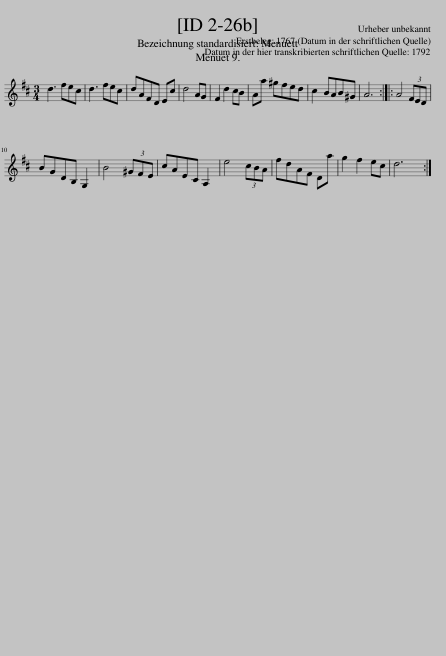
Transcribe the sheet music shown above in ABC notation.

X:1
L:1/8
M:3/4
I:linebreak $
K:D
V:1 treble
V:1
 d3 fec | d3 fec | dAFD Ec | d4 AG | F2 d2 cB | %5
 Aa ^gfed | c2 BAB^G | A6 :: A4 (3FED |$ BGDB, G,2 | %10
 B4 (3^GFE | cAEC A,2 | e4 (3cBA | fdAF Da | g2 f2 ec | %15
 d6 :| %16
